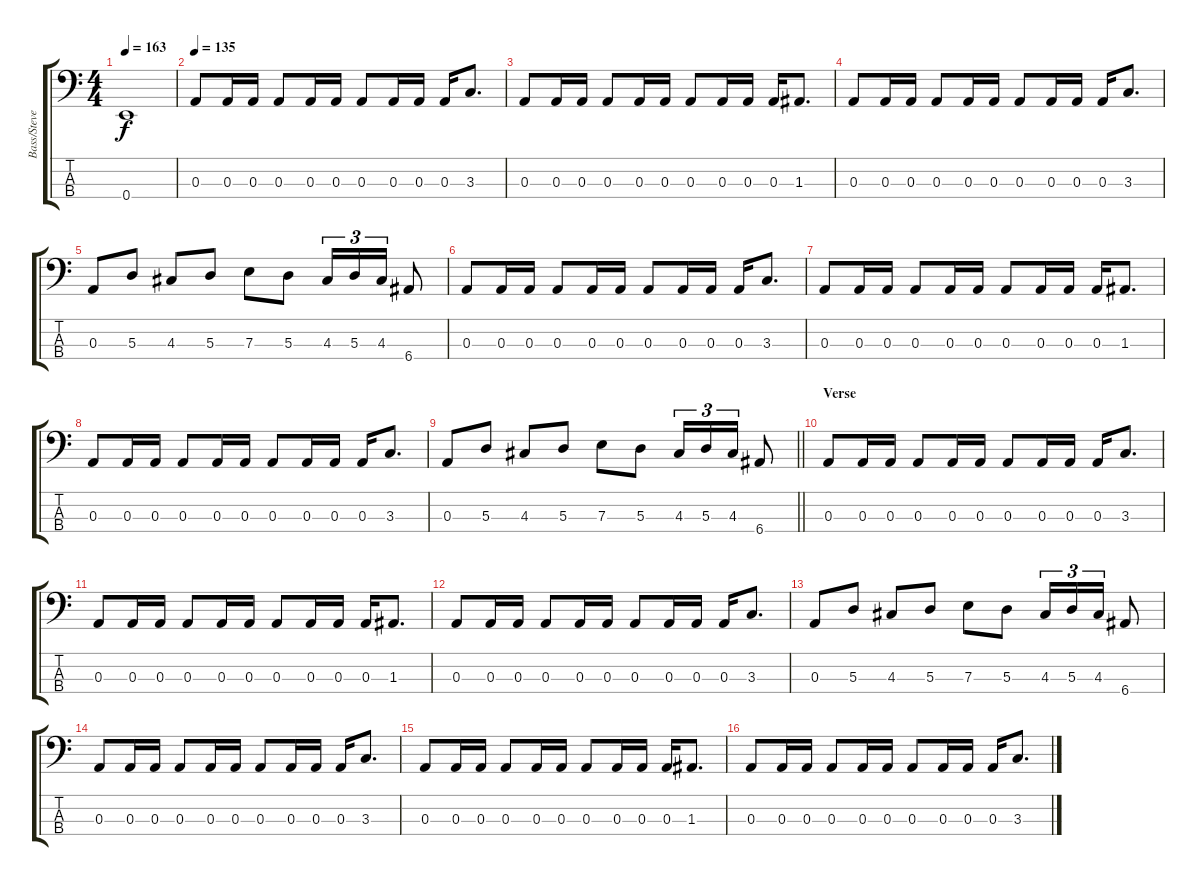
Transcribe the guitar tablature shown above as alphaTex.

\track ("Bass/Steve Harris" "Bass/Steve") {instrument electricbassfinger}
\staff {score tabs}
\tuning (G2 D2 A1 E1) {hide}
\ts (4 4)
\tempo 163
\clef f4
\ks c
0.4{t}.1{dy f} |
\tempo 135
0.3.8 0.3.16 0.3.16 0.3.8 0.3.16 0.3.16 0.3.8 0.3.16 0.3.16 0.3.16 3.3.8{d} |
0.3.8 0.3.16 0.3.16 0.3.8 0.3.16 0.3.16 0.3.8 0.3.16 0.3.16 0.3.16 1.3.8{d} |
0.3.8 0.3.16 0.3.16 0.3.8 0.3.16 0.3.16 0.3.8 0.3.16 0.3.16 0.3.16 3.3.8{d} |
0.3.8 5.3.8 4.3.8 5.3.8 7.3.8 5.3.8 4.3.16{tu (3 2)} 5.3.16{tu (3 2)} 4.3.16{tu (3 2)} 6.4.8 |
0.3.8 0.3.16 0.3.16 0.3.8 0.3.16 0.3.16 0.3.8 0.3.16 0.3.16 0.3.16 3.3.8{d} |
0.3.8 0.3.16 0.3.16 0.3.8 0.3.16 0.3.16 0.3.8 0.3.16 0.3.16 0.3.16 1.3.8{d} |
0.3.8 0.3.16 0.3.16 0.3.8 0.3.16 0.3.16 0.3.8 0.3.16 0.3.16 0.3.16 3.3.8{d} |
\barLineRight lightlight
0.3.8 5.3.8 4.3.8 5.3.8 7.3.8 5.3.8 4.3.16{tu (3 2)} 5.3.16{tu (3 2)} 4.3.16{tu (3 2)} 6.4.8 |
\section ("" "Verse")
0.3.8 0.3.16 0.3.16 0.3.8 0.3.16 0.3.16 0.3.8 0.3.16 0.3.16 0.3.16 3.3.8{d} |
0.3.8 0.3.16 0.3.16 0.3.8 0.3.16 0.3.16 0.3.8 0.3.16 0.3.16 0.3.16 1.3.8{d} |
0.3.8 0.3.16 0.3.16 0.3.8 0.3.16 0.3.16 0.3.8 0.3.16 0.3.16 0.3.16 3.3.8{d} |
0.3.8 5.3.8 4.3.8 5.3.8 7.3.8 5.3.8 4.3.16{tu (3 2)} 5.3.16{tu (3 2)} 4.3.16{tu (3 2)} 6.4.8 |
0.3.8 0.3.16 0.3.16 0.3.8 0.3.16 0.3.16 0.3.8 0.3.16 0.3.16 0.3.16 3.3.8{d} |
0.3.8 0.3.16 0.3.16 0.3.8 0.3.16 0.3.16 0.3.8 0.3.16 0.3.16 0.3.16 1.3.8{d} |
0.3.8 0.3.16 0.3.16 0.3.8 0.3.16 0.3.16 0.3.8 0.3.16 0.3.16 0.3.16 3.3.8{d}
